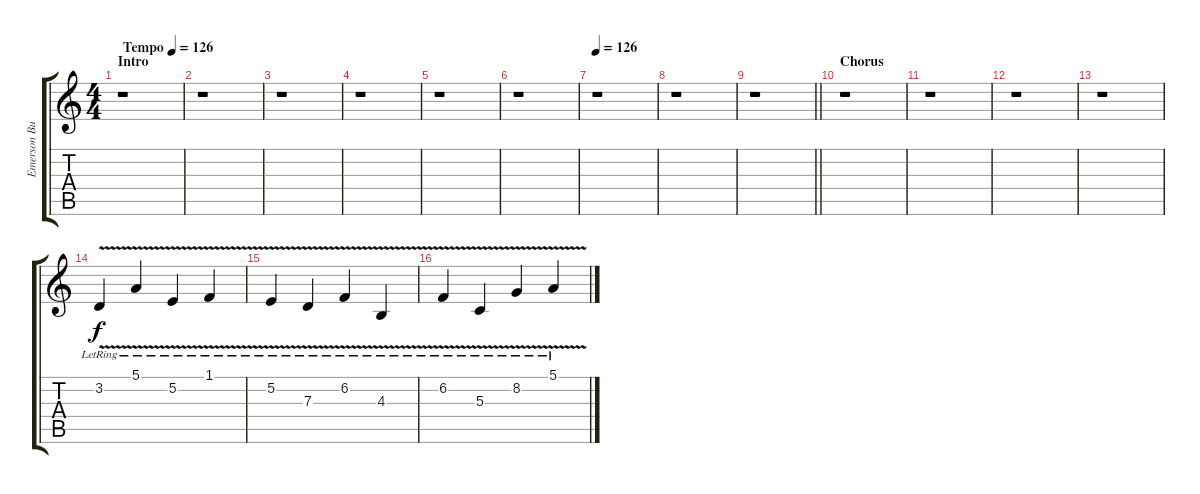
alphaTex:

\track ("Emerson Burton (Keyboard)" "Emerson Bu") {instrument vibraphone}
\staff {score tabs}
\tuning (E4 B3 G3 D3 A2 E2) {hide}
\ts (4 4)
\section ("" "Intro")
\tempo (126 "Tempo")
\tempo 100
\tempo (126 "Tempo")
\clef g2
\ks c
r.1{dy f instrument vibraphone} |
r.1 |
r.1 |
r.1 |
r.1 |
r.1 |
\tempo 126
r.1 |
r.1 |
\barLineRight lightlight
r.1 |
\section ("" "Chorus")
r.1 |
r.1 |
r.1 |
r.1 |
3.2{v lr}.4 5.1{v lr}.4 5.2{v lr}.4 1.1{v lr}.4 |
5.2{v lr}.4 7.3{v lr}.4 6.2{v lr}.4 4.3{v lr}.4 |
6.2{v lr}.4 5.3{v lr}.4 8.2{v lr}.4 5.1{v lr}.4
